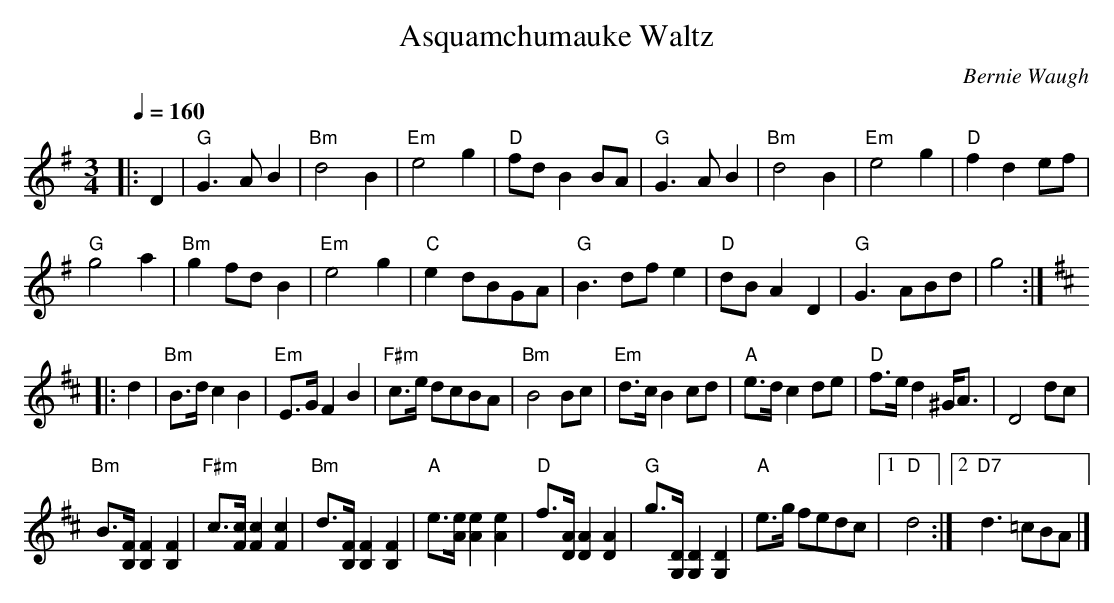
X:1
T:Asquamchumauke Waltz
C:Bernie Waugh
M:3/4
L:1/4
Q:160
K:G
|:D|\
"G"G>AB|"Bm"d2B|"Em"e2g|"D"f/d/BB/A/|\
"G"G>AB|"Bm"d2B|"Em"e2g|"D"fde/f/|
"G"g2a|"Bm"gf/d/B|"Em"e2g|"C"ed/B/G/A/|\
"G"B>df/e|"D"d/B/AD|"G"G>AB/d/|g2:|
K:B minor
|:d|\
"Bm"B/>d/cB|"Em"E/>G/FB|"F#m"c/>e/ d/c/B/A/|"Bm"B2B/c/|\
"Em"d/>c/ Bc/d/|"A"e/>d/cd/e/|"D"f/>e/d^G/<A/|D2d/c/|
"Bm"B/>[B,/F/][B,F][B,F]|"F#m"c/>[F/c/][Fc][Fc]|\
"Bm"d/>[B,/F/][B,F][B,F]|"A"e/>[A/e/][Ae][Ae]|\
"D"f/>[D/A/][DA][DA]|"G"g/>[G,/D/][G,D][G,D]|\
"A"e/>g/ f/e/d/c/|1"D"d2:|2"D7"d>=cB/A/|]
